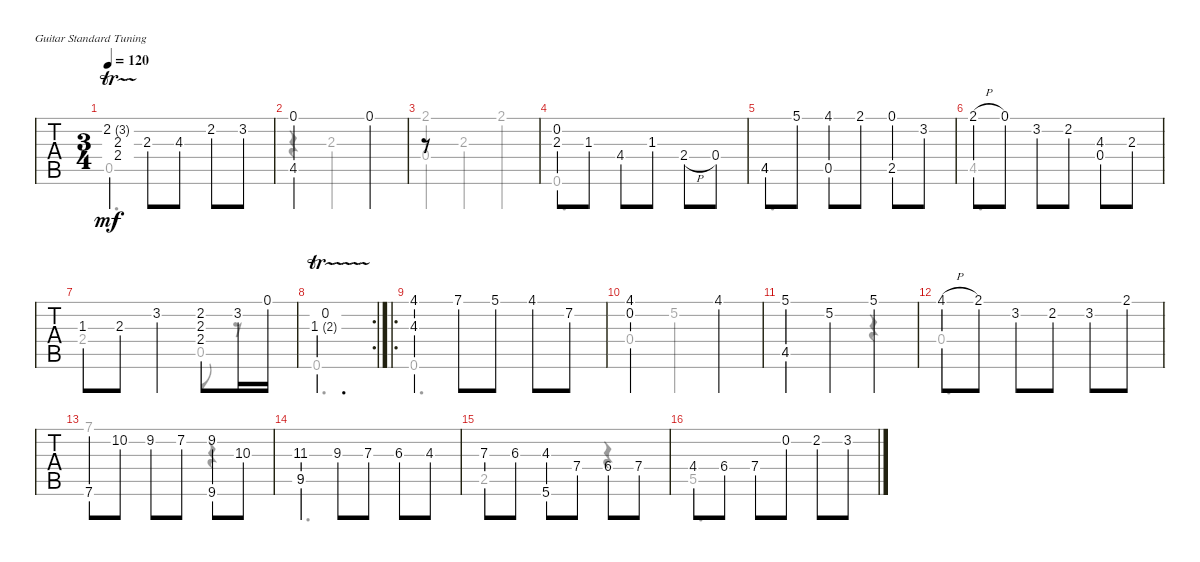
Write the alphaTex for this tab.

\defaultSystemsLayout 4
\bracketExtendMode groupsimilarinstruments
\singleTrackTrackNamePolicy hidden
\multiTrackTrackNamePolicy hidden
\firstSystemTrackNameOrientation horizontal
\otherSystemsTrackNameOrientation horizontal
\track ("Steel Guitar" "S-Gt") {instrument acousticguitarsteel}
\staff {tabs}
\tuning (E4 B3 G3 D3 A2 E2)
\voice
\ts (3 4)
\tempo 120
\clef g2
\ks a
(2.2{tr (3 16)} 2.3 2.4).4{dy mf instrument acousticguitarsteel} 2.3{lf 2}.8 4.3{lf 4}.8 2.2{lf 2}.8 3.2{lf 3}.8 |
(0.1 4.5).2 0.1.4 |
r.8 |
(2.3{lf 3} 0.2).8 1.3{lf 2}.8 4.4{lf 5}.8 1.3{lf 2}.8 2.4{h lf 3}.8 0.4.8 |
4.5{lf 3}.8 5.1{lf 5}.8 (4.1{lf 4} 0.5).8 2.1{lf 2}.8 (0.1 2.5).8 3.2{lf 3}.8 |
\scale
0.241071 2.1{h lf 2}.8 0.1.8 3.2{lf 3}.8 2.2{lf 2}.8 (4.3 0.4).8 2.3{lf 4}.8 |
\scale
0.301664 1.3{lf 2}.8 2.3{lf 4}.8 3.2{lf 5}.4 (2.2{lf 4} 2.3{lf 3} 2.4{lf 2}).8 3.2{lf 5}.16 0.1.16 |
\rc 2
\scale
0.092437 (0.2 1.3{tr (2 16)}).2{d} |
\ro
\scale
0.214286 (4.1{lf 2} 4.3{lf 2}).4 7.1{lf 5}.8 5.1{lf 3}.8 4.1{lf 2}.8 7.2{lf 5}.8 |
\scale
0.15051 (4.1 0.2).2 4.1.4 |
(4.5{lf 2} 5.1).4 5.2.4 5.1{lf 5}.4 |
4.1{h lf 2}.8 2.1.8 3.2{lf 3}.8 2.2{lf 2}.8 3.2{lf 3}.8 2.1{lf 2}.8 |
7.6.8 10.2.8 9.2.8 7.2.8 (9.2 9.6).8 10.3.8 |
(9.5 11.3).4 9.3.8 7.3.8 6.3.8 4.3.8 |
7.3.8 6.3.8 (4.3 5.6).8 7.4.8 6.4.8 7.4.8 |
4.4{lf 5}.8 6.4.8 7.4.8 0.2.8 2.2{lf 2}.8 3.2{lf 3}.8
\voice
\clef g2
\ottava regular
\simile none
\ks a
0.5.2{d dy mf} |
r.4 2.3.2 |
(0.4 2.1).4 2.3.4 2.1.4 |
0.6.2{d} |
4.5{lf 3}.2{d} |
\scale
0.241071 4.5.2{d} |
\scale
0.301664 2.4{lf 3}.2 0.5.8 r.8 |
\scale
0.092437 0.6.2{d} |
\scale
0.214286 0.6.2{d} |
\scale
0.15051 0.4.4 5.2.2 |
4.5{lf 2}.2 r.4 |
0.4.2{d} |
7.1.2 r.4 |
9.5.2{d} |
2.5{lf 2}.2 r.4 |
5.5.2{d}
